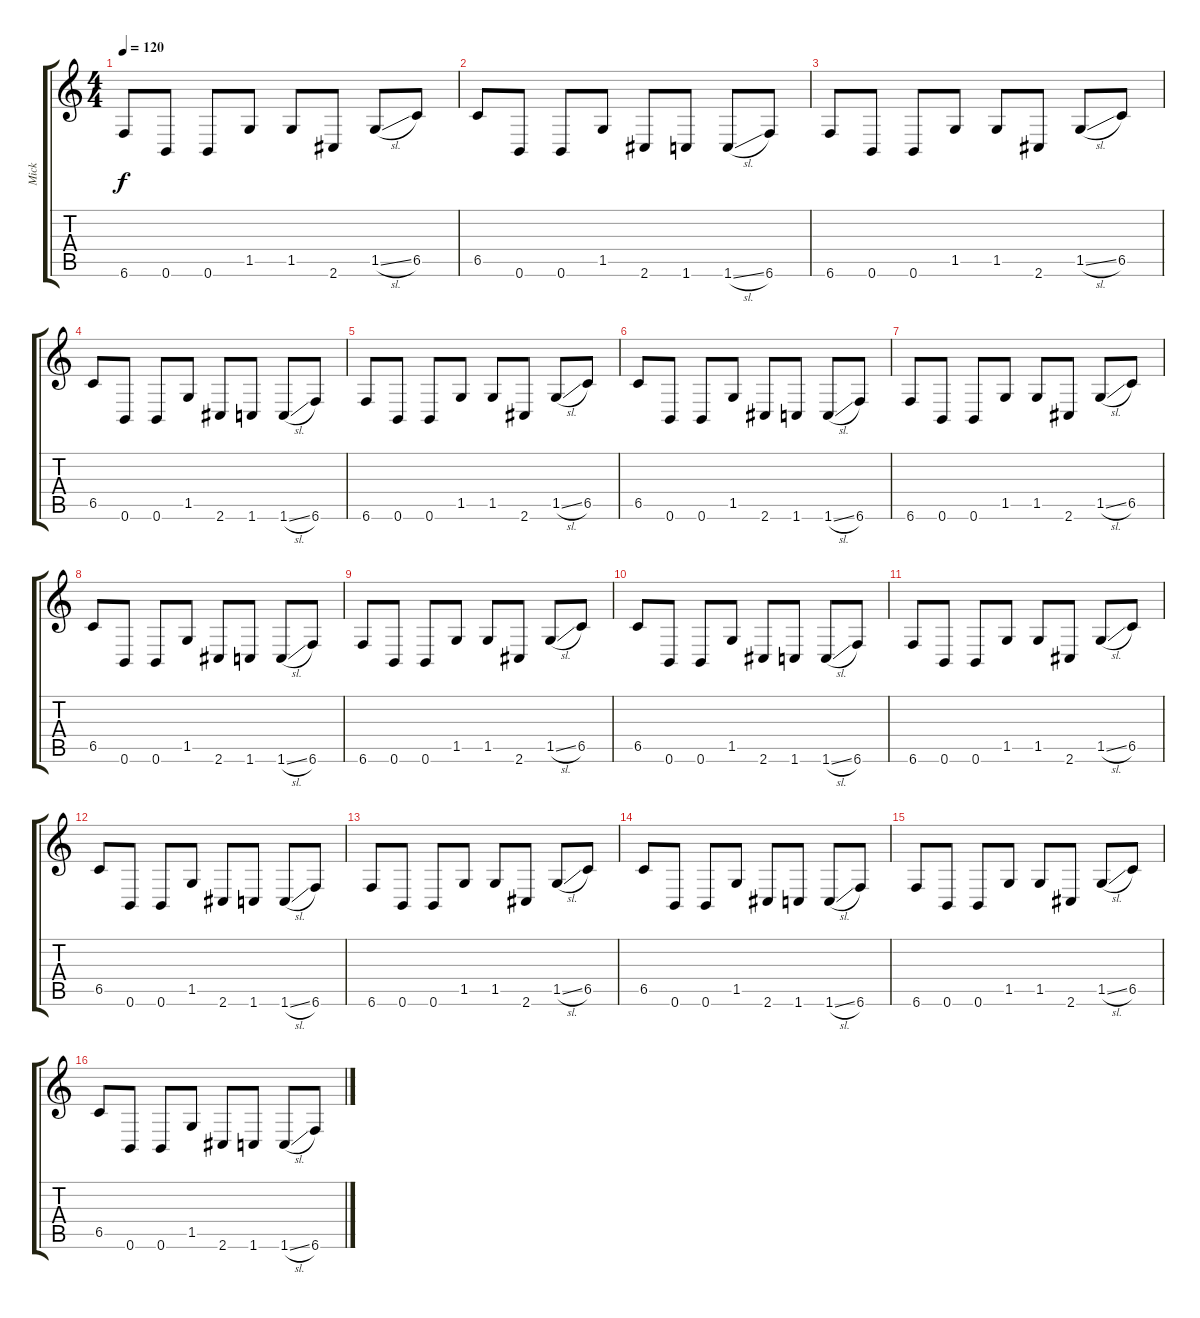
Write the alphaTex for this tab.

\track ("Mick" "Mick") {instrument distortionguitar}
\staff {score tabs}
\tuning (Db4 Ab3 E3 B2 Gb2 B1) {hide}
\ts (4 4)
\tempo 120
\clef g2
\ks c
6.6.8{dy f} 0.6.8 0.6.8 1.5.8 1.5.8 2.6.8 1.5{sl}.8 6.5.8 |
6.5.8 0.6.8 0.6.8 1.5.8 2.6.8 1.6.8 1.6{sl}.8 6.6.8 |
6.6.8 0.6.8 0.6.8 1.5.8 1.5.8 2.6.8 1.5{sl}.8 6.5.8 |
6.5.8 0.6.8 0.6.8 1.5.8 2.6.8 1.6.8 1.6{sl}.8 6.6.8 |
6.6.8 0.6.8 0.6.8 1.5.8 1.5.8 2.6.8 1.5{sl}.8 6.5.8 |
6.5.8 0.6.8 0.6.8 1.5.8 2.6.8 1.6.8 1.6{sl}.8 6.6.8 |
6.6.8 0.6.8 0.6.8 1.5.8 1.5.8 2.6.8 1.5{sl}.8 6.5.8 |
6.5.8 0.6.8 0.6.8 1.5.8 2.6.8 1.6.8 1.6{sl}.8 6.6.8 |
6.6.8 0.6.8 0.6.8 1.5.8 1.5.8 2.6.8 1.5{sl}.8 6.5.8 |
6.5.8 0.6.8 0.6.8 1.5.8 2.6.8 1.6.8 1.6{sl}.8 6.6.8 |
6.6.8 0.6.8 0.6.8 1.5.8 1.5.8 2.6.8 1.5{sl}.8 6.5.8 |
6.5.8 0.6.8 0.6.8 1.5.8 2.6.8 1.6.8 1.6{sl}.8 6.6.8 |
6.6.8 0.6.8 0.6.8 1.5.8 1.5.8 2.6.8 1.5{sl}.8 6.5.8 |
6.5.8 0.6.8 0.6.8 1.5.8 2.6.8 1.6.8 1.6{sl}.8 6.6.8 |
6.6.8 0.6.8 0.6.8 1.5.8 1.5.8 2.6.8 1.5{sl}.8 6.5.8 |
6.5.8 0.6.8 0.6.8 1.5.8 2.6.8 1.6.8 1.6{sl}.8 6.6.8
